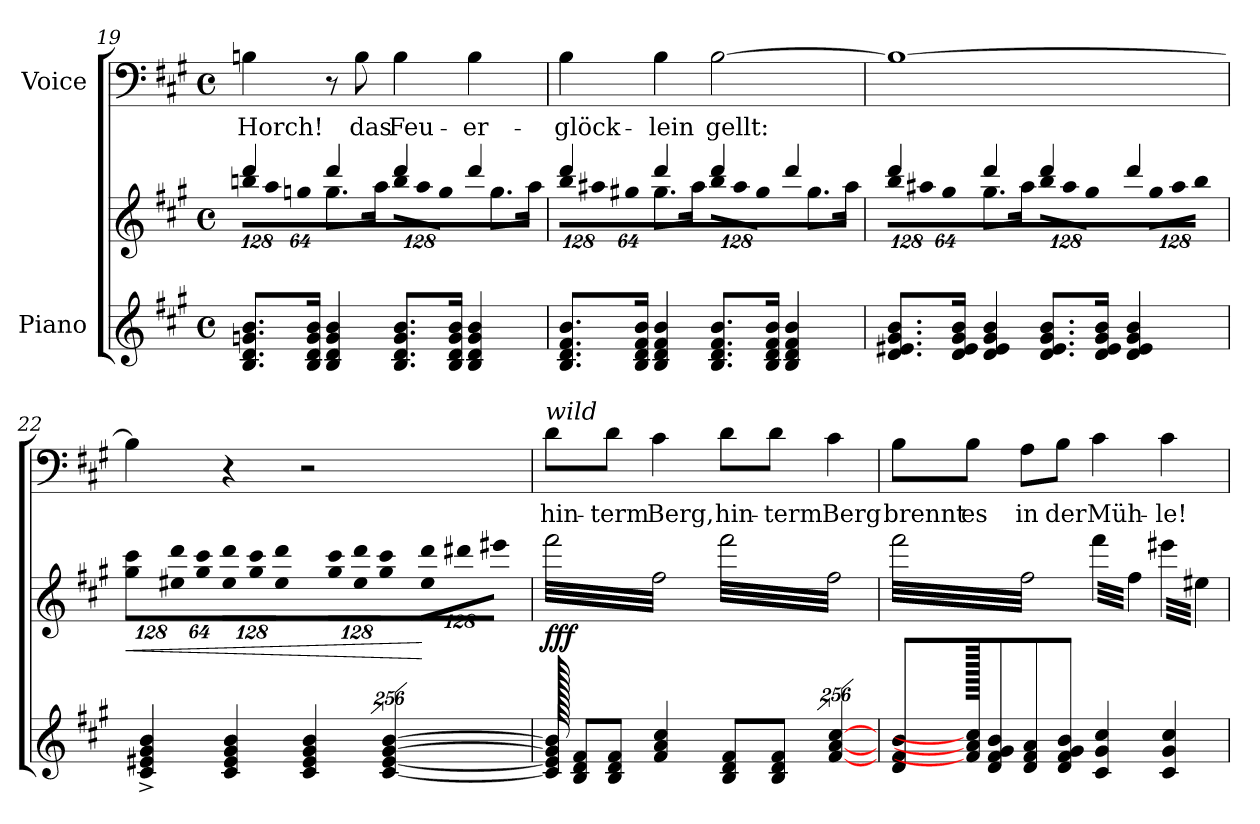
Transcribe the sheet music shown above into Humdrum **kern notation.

**kern	**kern	**dynam	**kern	**text
*part2	*part2	*part2	*part1	*part1
*staff3	*staff2	*staff2/3	*staff1	*staff1
*I"Piano	*	*	*I"Voice	*
*clefG2	*clefG2	*	*clefF4	*
*k[f#c#g#]	*k[f#c#g#]	*	*k[f#c#g#]	*
*A:	*A:	*	*A:	*
*M4/4	*M4/4	*	*M4/4	*
*met(c)	*met(c)	*	*met(c)	*
=19	=19	=19	=19	=19
*	*^	*	*	*
*	*	*Xbrackettup	*	*	*
!	!	!LO:N:vis=8	!	!	!
!	!	!	!	!	!LO:LY:b:color=#000000
8.Bi/ 8.di 8.gni 8.biL	4dddi/	1024%85bbni\L	.	4Bni\	Horch!
!	!	!LO:N:vis=8	!	!	!
.	.	1024%85aai\	.	.	.
!	!	!LO:N:vis=8	!	!	!
.	.	512%43ggni\J	.	.	.
16Bi/ 16di 16gi 16biJk	.	.	.	.	.
4Bi/ 4di 4gi 4bi	4dddi/	8.ggi\L	.	8r	.
!	!	!	!	!	!LO:LY:b:color=#000000
.	.	.	.	8Bi\	das
.	.	16aai\Jk	.	.	.
!	!	!LO:N:vis=8	!	!	!
!	!	!	!	!	!LO:LY:b:color=#000000
8.Bi/ 8.di 8.gi 8.biL	4dddi/	1024%85bbi\L	.	4Bi\	Feu-
!	!	!LO:N:vis=8	!	!	!
.	.	1024%85aai\	.	.	.
!	!	!LO:N:vis=8	!	!	!
.	.	512%43ggi\J	.	.	.
16Bi/ 16di 16gi 16biJk	.	.	.	.	.
!	!	!	!	!	!LO:LY:b:color=#000000
4Bi/ 4di 4gi 4bi	4dddi/	8.ggi\L	.	4Bi\	-er-
.	.	16aai\Jk	.	.	.
=20	=20	=20	=20	=20	=20
!	!	!LO:N:vis=8	!	!	!
!	!	!	!	!	!LO:LY:b:color=#000000
8.Bi/ 8.di 8.f#i 8.biL	4dddi/	1024%85bbi\L	.	4Bi\	-glöck-
!	!	!LO:N:vis=8	!	!	!
.	.	1024%85aa#Xi\	.	.	.
!	!	!LO:N:vis=8	!	!	!
.	.	512%43gg#Xi\J	.	.	.
16Bi/ 16di 16f#i 16biJk	.	.	.	.	.
!	!	!	!	!	!LO:LY:b:color=#000000
4Bi/ 4di 4f#i 4bi	4dddi/	8.gg#i\L	.	4Bi\	-lein
.	.	16aa#i\Jk	.	.	.
!	!	!LO:N:vis=8	!	!	!
!	!	!	!	!	!LO:LY:b:color=#000000
8.Bi/ 8.di 8.f#i 8.biL	4dddi/	1024%85bbi\L	.	[2Bi\	gellt:
!	!	!LO:N:vis=8	!	!	!
.	.	1024%85aa#i\	.	.	.
!	!	!LO:N:vis=8	!	!	!
.	.	512%43gg#i\J	.	.	.
16Bi/ 16di 16f#i 16biJk	.	.	.	.	.
4Bi/ 4di 4f#i 4bi	4dddi/	8.gg#i\L	.	.	.
.	.	16aa#i\Jk	.	.	.
!!LO:PB:g=z
=21	=21	=21	=21	=21	=21
!	!	!LO:N:vis=8	!	!	!
8.di/ 8.e#Xi 8.g#i 8.biL	4dddi/	1024%85bbi\L	.	1Bi_	.
!	!	!LO:N:vis=8	!	!	!
.	.	1024%85aa#Xi\	.	.	.
!	!	!LO:N:vis=8	!	!	!
.	.	512%43gg#i\J	.	.	.
16di/ 16e#i 16g#i 16biJk	.	.	.	.	.
4di/ 4e#i 4g#i 4bi	4dddi/	8.gg#i\L	.	.	.
.	.	16aa#i\Jk	.	.	.
!	!	!LO:N:vis=8	!	!	!
8.di/ 8.e#i 8.g#i 8.biL	4dddi/	1024%85bbi\L	.	.	.
!	!	!LO:N:vis=8	!	!	!
.	.	1024%85aa#i\	.	.	.
!	!	!LO:N:vis=8	!	!	!
.	.	512%43gg#i\J	.	.	.
16di/ 16e#i 16g#i 16biJk	.	.	.	.	.
!	!	!LO:N:vis=8	!	!	!
4di/ 4e#i 4g#i 4bi	4dddi/	1024%85gg#i\L	.	.	.
!	!	!LO:N:vis=8	!	!	!
.	.	1024%85aa#i\	.	.	.
!	!	!LO:N:vis=8	!	!	!
.	.	512%43bbi\J	.	.	.
=22	=22	=22	=22	=22	=22
!	!LO:N:vis=8	!	!LO:HP:b	!	!
*	*v	*v	*	*	*
1024ryy	1024%85gg#i\ 1024%85ccc#iL	<	4Bi\]	.
4c#i/^ 4e#Xi^ 4g#i^ 4bi^	.	.	.	.
!	!LO:N:vis=8	!	!	!
.	1024%85ee#Xi\ 1024%85dddi	.	.	.
!	!LO:N:vis=8	!	!	!
.	512%43gg#i\ 512%43ccc#iJ	.	.	.
!	!LO:N:vis=8	!	!	!
.	1024%85ee#i\ 1024%85dddiL	.	4r	.
4c#i/ 4e#i 4g#i 4bi	.	.	.	.
!	!LO:N:vis=8	!	!	!
.	1024%85gg#i\ 1024%85ccc#i	.	.	.
!	!LO:N:vis=8	!	!	!
.	512%43ee#i\ 512%43dddiJ	.	.	.
!	!LO:N:vis=8	!	!	!
.	1024%85gg#i\ 1024%85ccc#iL	.	2r	.
4c#i/ 4e#i 4g#i 4bi	.	.	.	.
!	!LO:N:vis=8	!	!	!
.	1024%85ee#i\ 1024%85dddi	.	.	.
!	!LO:N:vis=8	!	!	!
.	512%43gg#i\ 512%43ccc#iJ	.	.	.
!	!LO:N:vis=8	!	!	!
.	1024%85ee#i\ 1024%85dddiL	.	.	.
[1024%255c#i/ [1024%255e#i [1024%255g#i [1024%255bi	.	.	.	.
!	!LO:N:vis=8	!	!	!
.	1024%85ddd#Xi\	.	.	.
!	!LO:N:vis=8	!	!	!
.	512%43eee#Xi\J	[	.	.
=23	=23	=23	=23	=23
*	*brackettup	*	*	*
!	!	!	!LO:TX:a:i:t=wild	!
!	!	!	!	!LO:LY:b:color=#000000
*	*tremolo	*	*	*
1024c#i/] 1024e#i] 1024g#i] 1024bi]	32fff#i\LLL	fff	8di\L	hin-
8Bi/ 8di 8f#iL	.	.	.	.
.	32ff#i\	.	.	.
.	32fff#i\	.	.	.
.	32ff#i\	.	.	.
!	!	!	!	!LO:LY:b:color=#000000
.	32fff#i\	.	8di\J	-term
8Bi/ 8di 8f#iJ	.	.	.	.
.	32ff#i\	.	.	.
.	32fff#i\	.	.	.
.	32ff#i\	.	.	.
!	!	!	!	!LO:LY:b:color=#000000
.	32fff#i\	.	4c#i\	Berg,
4f#i/ 4ai 4cc#i	.	.	.	.
.	32ff#i\	.	.	.
.	32fff#i\	.	.	.
.	32ff#i\	.	.	.
.	32fff#i\	.	.	.
.	32ff#i\	.	.	.
.	32fff#i\	.	.	.
.	32ff#i\JJJ	.	.	.
!	!	!	!	!LO:LY:b:color=#000000
.	32fff#i\LLL	.	8di\L	hin-
8Bi/ 8di 8f#iL	.	.	.	.
.	32ff#i\	.	.	.
.	32fff#i\	.	.	.
.	32ff#i\	.	.	.
!	!	!	!	!LO:LY:b:color=#000000
.	32fff#i\	.	8di\J	-term
8Bi/ 8di 8f#iJ	.	.	.	.
.	32ff#i\	.	.	.
.	32fff#i\	.	.	.
.	32ff#i\	.	.	.
!	!	!	!	!LO:LY:b:color=#000000
.	32fff#i\	.	4c#i\	Berg
[1024%255f#i/ [1024%255ai [1024%255cc#i	.	.	.	.
.	32ff#i\	.	.	.
.	32fff#i\	.	.	.
.	32ff#i\	.	.	.
.	32fff#i\	.	.	.
.	32ff#i\	.	.	.
.	32fff#i\	.	.	.
.	32ff#i\JJJ	.	.	.
!!LO:LB:g=z
=24	=24	=24	=24	=24
!	!	!	!	!LO:LY:b:color=#000000
8di/ 8f#i 8biL	32fff#i\LLL	.	8Bi\L	brennt
.	32ff#i\	.	.	.
.	32fff#i\	.	.	.
.	32ff#i\	.	.	.
!	!	!	!	!LO:LY:b:color=#000000
1024f#i/] 1024ai] 1024cc#i]	32fff#i\	.	8Bi\J	es
8di/ 8f#i 8g#i 8bi	.	.	.	.
.	32ff#i\	.	.	.
.	32fff#i\	.	.	.
.	32ff#i\	.	.	.
!	!	!	!	!LO:LY:b:color=#000000
.	32fff#i\	.	8Ai\L	in
8di/ 8f#i 8ai	.	.	.	.
.	32ff#i\	.	.	.
.	32fff#i\	.	.	.
.	32ff#i\	.	.	.
!	!	!	!	!LO:LY:b:color=#000000
.	32fff#i\	.	8Bi\J	der
8di/ 8f#i 8g#i 8biJ	.	.	.	.
.	32ff#i\	.	.	.
.	32fff#i\	.	.	.
.	32ff#i\JJJ	.	.	.
!	!	!	!	!LO:LY:b:color=#000000
.	32fff#i\LLL	.	4c#i\	Müh-
4c#i/ 4g#i 4cc#i	.	.	.	.
.	32ff#i\	.	.	.
.	32fff#i\	.	.	.
.	32ff#i\	.	.	.
.	32fff#i\	.	.	.
.	32ff#i\	.	.	.
.	32fff#i\	.	.	.
.	32ff#i\JJJ	.	.	.
!	!	!	!	!LO:LY:b:color=#000000
.	32eee#Xi\LLL	.	4c#i\	-le!
4c#i/ 4g#i 4cc#i	.	.	.	.
.	32ee#Xi\	.	.	.
.	32eee#Xi\	.	.	.
.	32ee#Xi\	.	.	.
.	32eee#Xi\	.	.	.
.	32ee#Xi\	.	.	.
.	32eee#Xi\	.	.	.
.	32ee#Xi\JJJ	.	.	.
*	*Xtremolo	*	*	*
.	1024ryy	.	1024ryy	.
.	.	.	.	.
.	.	.	.	.
.	.	.	.	.
=	=	=	=	=
*-	*-	*-	*-	*-
